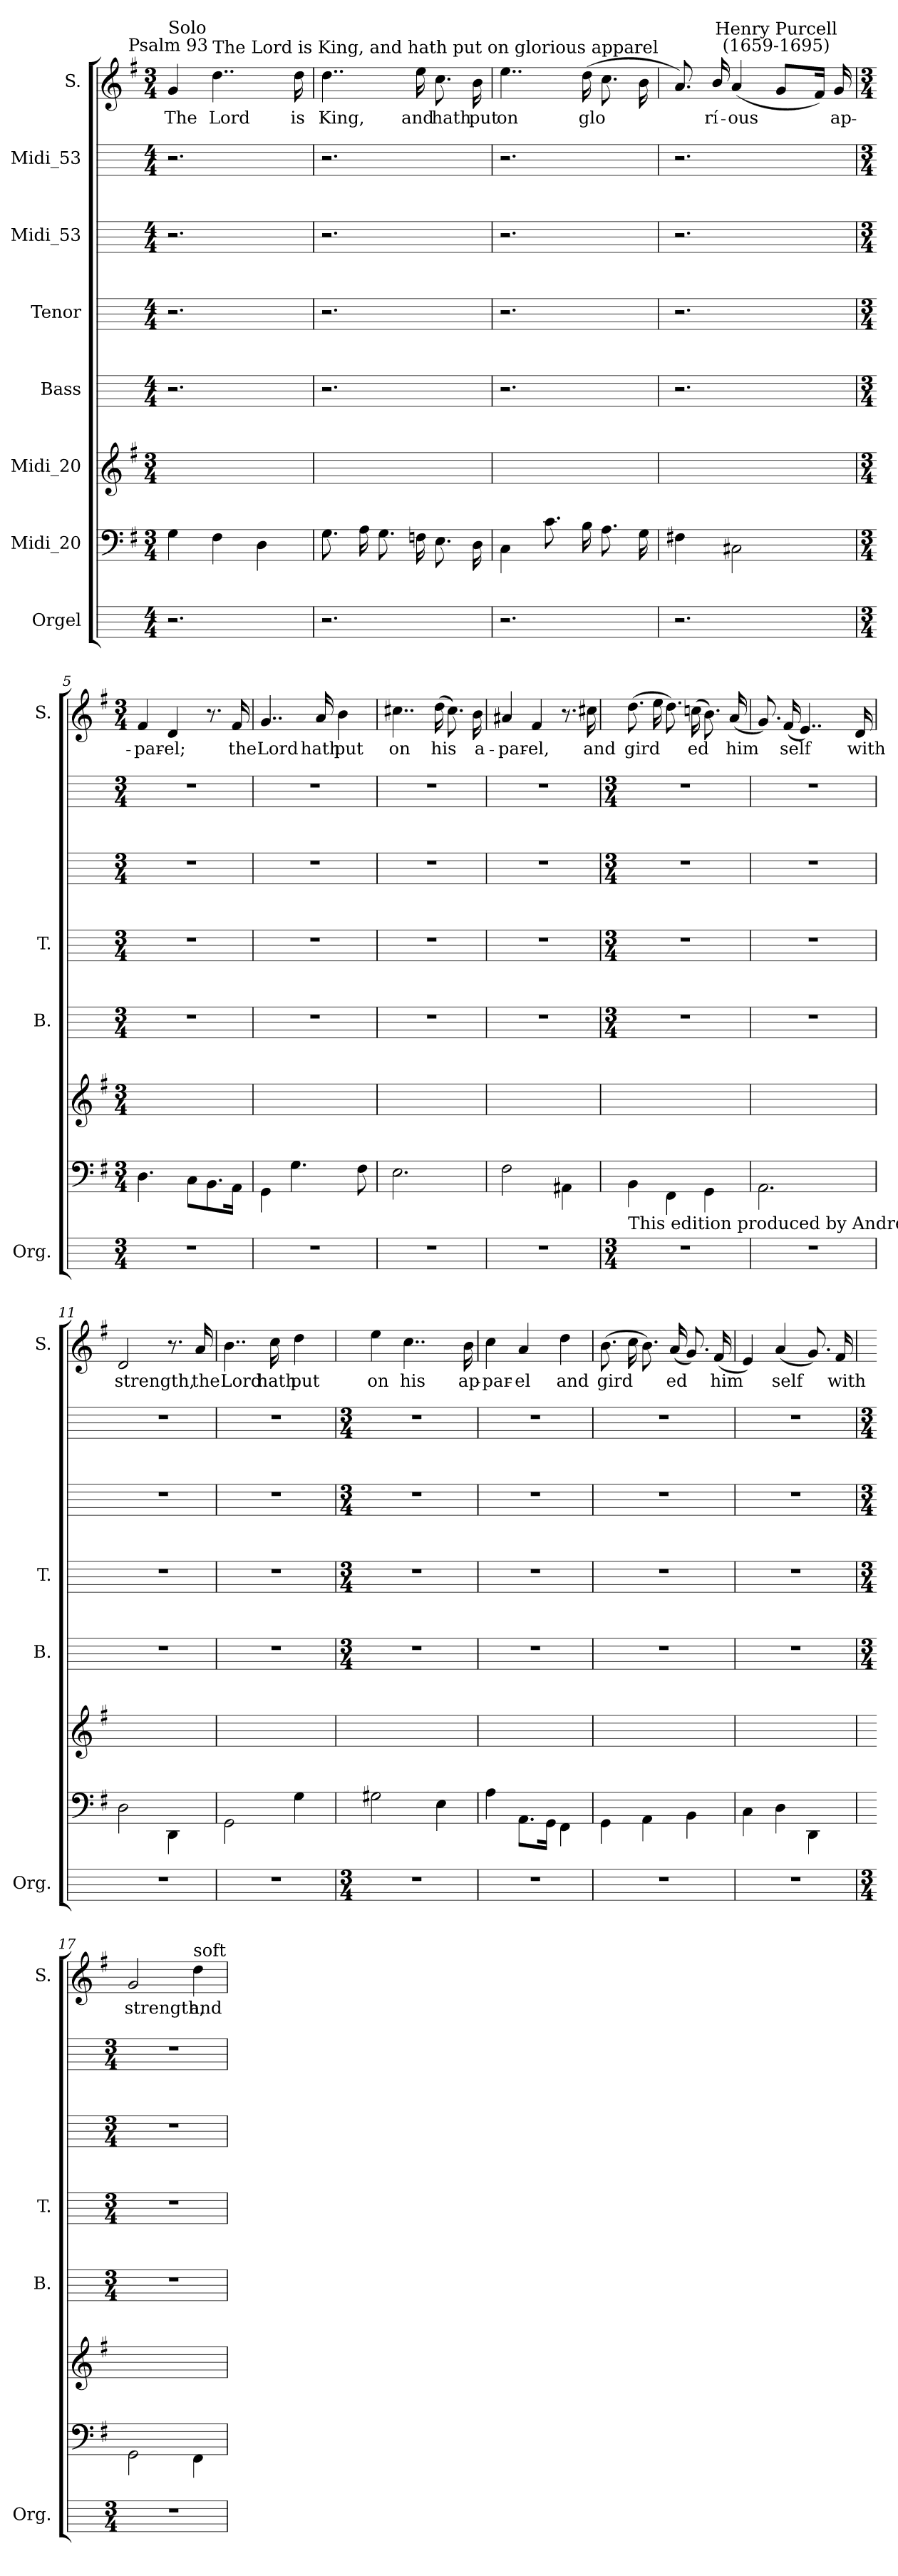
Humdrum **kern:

**kern	**kern	**kern	**kern	**kern	**kern	**kern	**kern	**text
*part8	*part7	*part6	*part5	*part4	*part3	*part2	*part1	*part1
*staff8	*staff7	*staff6	*staff5	*staff4	*staff3	*staff2	*staff1	*staff1
*I"Orgel	*I"Midi_20	*I"Midi_20	*I"Bass	*I"Tenor	*I"Midi_53	*I"Midi_53	*I"S.	*
*I'Org.	*	*	*I'B.	*I'T.	*	*	*I'S.	*
*	*clefF4	*clefG2	*	*	*	*	*clefG2	*
*	*k[f#]	*k[f#]	*	*	*	*	*k[f#]	*
*	*G:	*G:	*	*	*	*	*G:	*
*M4/4	*M3/4	*M3/4	*M4/4	*M4/4	*M4/4	*M4/4	*M3/4	*
=1	=1	=1	=1	=1	=1	=1	=1	=1
!	!	!	!	!	!	!	!LO:TX:a:cj:t=Psalm 93	!
!	!	!	!	!	!	!	!LO:TX:a:t=Solo	!
!	!	!	!	!	!	!	!	!LO:LY:b
2.r	4G\	2ryy	2.r	2.r	2.r	2.r	4g	The
!	!	!	!	!	!	!	!	!LO:LY:b
.	4F#\	.	.	.	.	.	4..dd	Lord
.	4D\	8.ryy	.	.	.	.	.	.
!	!	!	!	!	!	!	!	!LO:LY:b
.	.	16ryy	.	.	.	.	16dd	is
=2	=2	=2	=2	=2	=2	=2	=2	=2
!	!	!	!	!	!	!	!	!LO:LY:b
2.r	8.G\L	2ryy	2.r	2.r	2.r	2.r	4..dd	King,
.	16A\L	.	.	.	.	.	.	.
.	8.G\	.	.	.	.	.	.	.
!	!	!	!	!	!	!	!	!LO:LY:b
.	16Fn\L	.	.	.	.	.	16ee	and
!	!	!	!	!	!	!	!LO:TX:a:cj:t=The Lord is King, and hath put on glorious apparel	!
!	!	!	!	!	!	!	!	!LO:LY:b
.	8.E\	8.ryy	.	.	.	.	8.cc	hath
!	!	!	!	!	!	!	!	!LO:LY:b
.	16D\J	16ryy	.	.	.	.	16b	put
=3	=3	=3	=3	=3	=3	=3	=3	=3
!	!	!	!	!	!	!	!	!LO:LY:b
2.r	4C\	2ryy	2.r	2.r	2.r	2.r	4..ee	on
.	8.c\L	.	.	.	.	.	.	.
!	!	!	!	!	!	!	!	!LO:LY:b
.	16B\L	.	.	.	.	.	(>16ddLL	glo
.	8.A\	8.ryy	.	.	.	.	8.cc	.
.	16G\J	16ryy	.	.	.	.	16bJ	.
=4	=4	=4	=4	=4	=4	=4	=4	=4
2.r	4F#X\	2ryy	2.r	2.r	2.r	2.r	8.a)	.
!	!	!	!	!	!	!	!	!LO:LY:b
.	.	.	.	.	.	.	16b/	rí-
!	!	!	!	!	!	!	!	!LO:LY:b
.	2C#X\	.	.	.	.	.	(<4a	-ous
!	!	!	!	!	!	!	!LO:TX:a:cj:t=Henry Purcell\n(1659-1695)	!
.	.	16ryy	.	.	.	.	8gL	.
.	.	8.ryy	.	.	.	.	.	.
.	.	.	.	.	.	.	16f#J)	.
!	!	!	!	!	!	!	!	!LO:LY:b
.	.	.	.	.	.	.	16g	ap-
!!LO:LB:g=z
=5	=5	=5	=5	=5	=5	=5	=5	=5
*M3/4	*M3/4	*M3/4	*M3/4	*M3/4	*M3/4	*M3/4	*M3/4	*
*	*	*^	*	*	*	*	*	*
!	!	!	!	!	!	!	!	!	!LO:LY:b
2.r	4.D\	2ryy	2ryy	2.r	2.r	2.r	2.r	4f#	-par-
!	!	!	!	!	!	!	!	!	!LO:LY:b
.	.	.	.	.	.	.	.	4d	-el;
.	8C\L	.	.	.	.	.	.	.	.
.	8.BB\	8.ryy	8.ryy	.	.	.	.	8.r	.
!	!	!	!	!	!	!	!	!	!LO:LY:b
.	16AA\J	16ryy	16ryy	.	.	.	.	16f#	the
=6	=6	=6	=6	=6	=6	=6	=6	=6	=6
!	!	!	!	!	!	!	!	!	!LO:LY:b
2.r	4GG\	2ryy	2ryy	2.r	2.r	2.r	2.r	4..g	Lord
.	4.G\	.	.	.	.	.	.	.	.
!	!	!	!	!	!	!	!	!	!LO:LY:b
.	.	.	.	.	.	.	.	16a	hath
!	!	!	!	!	!	!	!	!	!LO:LY:b
.	.	8ryy	8ryy	.	.	.	.	4b	put
.	8F#\	8ryy	8ryy	.	.	.	.	.	.
=7	=7	=7	=7	=7	=7	=7	=7	=7	=7
!	!	!	!	!	!	!	!	!	!LO:LY:b
2.r	2.E\	2.ryy	2.ryy	2.r	2.r	2.r	2.r	4..cc#X	on
!	!	!	!	!	!	!	!	!	!LO:LY:b
.	.	.	.	.	.	.	.	(>16dd	his
.	.	.	.	.	.	.	.	8.cc#)	.
!	!	!	!	!	!	!	!	!	!LO:LY:b
.	.	.	.	.	.	.	.	16b	a-
=8	=8	=8	=8	=8	=8	=8	=8	=8	=8
!	!	!	!	!	!	!	!	!	!LO:LY:b
2.r	2F#\	2.ryy	2.ryy	2.r	2.r	2.r	2.r	4a#X	-par-
!	!	!	!	!	!	!	!	!	!LO:LY:b
.	.	.	.	.	.	.	.	4f#	-el,
.	4AA#X\	.	.	.	.	.	.	8.r	.
!	!	!	!	!	!	!	!	!	!LO:LY:b
.	.	.	.	.	.	.	.	16cc#X	and
!!LO:LB:g=z
=9	=9	=9	=9	=9	=9	=9	=9	=9	=9
*M3/4	*	*	*	*M3/4	*M3/4	*M3/4	*M3/4	*	*
!	!LO:TX:b:t=This edition produced by Andrew Sims, 2021	!	!	!	!	!	!	!	!
!	!	!	!	!	!	!	!	!	!LO:LY:b
2.r	4BB\	2ryy	2ryy	2.r	2.r	2.r	2.r	(>8.ddL	gird
.	.	.	.	.	.	.	.	16eeL	.
.	4FF#\	.	.	.	.	.	.	8.ddJ)	.
!	!	!	!	!	!	!	!	!	!LO:LY:b
.	.	.	.	.	.	.	.	(>16ccnLL	ed
.	4GG\	8.ryy	8.ryy	.	.	.	.	8.bJ)	.
!	!	!	!	!	!	!	!	!	!LO:LY:b
.	.	16ryy	16ryy	.	.	.	.	(<16a	him
=10	=10	=10	=10	=10	=10	=10	=10	=10	=10
2.r	2.AA\	2ryy	2ryy	2.r	2.r	2.r	2.r	8.g)	.
!	!	!	!	!	!	!	!	!	!LO:LY:b
.	.	.	.	.	.	.	.	(<16f#	self
.	.	.	.	.	.	.	.	4..e)	.
.	.	8.ryy	8.ryy	.	.	.	.	.	.
!	!	!	!	!	!	!	!	!	!LO:LY:b
.	.	16ryy	16ryy	.	.	.	.	16d	with
=11	=11	=11	=11	=11	=11	=11	=11	=11	=11
!	!	!	!	!	!	!	!	!	!LO:LY:b
2.r	2D\	2ryy	2ryy	2.r	2.r	2.r	2.r	2d	strength,
.	4DD\	8.ryy	8.ryy	.	.	.	.	8.r	.
!	!	!	!	!	!	!	!	!	!LO:LY:b
.	.	16ryy	16ryy	.	.	.	.	16a	the
=12	=12	=12	=12	=12	=12	=12	=12	=12	=12
!	!	!	!	!	!	!	!	!	!LO:LY:b
2.r	2GG\	2ryy	2ryy	2.r	2.r	2.r	2.r	4..b	Lord
!	!	!	!	!	!	!	!	!	!LO:LY:b
.	.	.	.	.	.	.	.	16cc	hath
!	!	!	!	!	!	!	!	!	!LO:LY:b
.	4G\	16ryy	16ryy	.	.	.	.	4dd	put
.	.	8.ryy	8.ryy	.	.	.	.	.	.
!!LO:LB:g=z
=13	=13	=13	=13	=13	=13	=13	=13	=13	=13
*M3/4	*	*	*	*M3/4	*M3/4	*M3/4	*M3/4	*	*
!	!	!	!	!	!	!	!	!	!LO:LY:b
2.r	2G#X\	2ryy	2ryy	2.r	2.r	2.r	2.r	4ee	on
!	!	!	!	!	!	!	!	!	!LO:LY:b
.	.	.	.	.	.	.	.	4..cc	his
.	4E\	8.ryy	8.ryy	.	.	.	.	.	.
!	!	!	!	!	!	!	!	!	!LO:LY:b
.	.	16ryy	16ryy	.	.	.	.	16b	ap-
=14	=14	=14	=14	=14	=14	=14	=14	=14	=14
!	!	!	!	!	!	!	!	!	!LO:LY:b
2.r	4A\	2.ryy	2.ryy	2.r	2.r	2.r	2.r	4cc	-par-
!	!	!	!	!	!	!	!	!	!LO:LY:b
.	8.AA\L	.	.	.	.	.	.	4a	-el
.	16GG\J	.	.	.	.	.	.	.	.
!	!	!	!	!	!	!	!	!	!LO:LY:b
.	4FF#\	.	.	.	.	.	.	4dd	and
=15	=15	=15	=15	=15	=15	=15	=15	=15	=15
!	!	!	!	!	!	!	!	!	!LO:LY:b
2.r	4GG\	2ryy	2ryy	2.r	2.r	2.r	2.r	(>8.bL	gird
.	.	.	.	.	.	.	.	16ccL	.
.	4AA\	.	.	.	.	.	.	8.bJ)	.
!	!	!	!	!	!	!	!	!	!LO:LY:b
.	.	.	.	.	.	.	.	(<16a	ed
.	4BB\	8.ryy	8.ryy	.	.	.	.	8.g)	.
!	!	!	!	!	!	!	!	!	!LO:LY:b
.	.	16ryy	16ryy	.	.	.	.	(<16f#	him
=16	=16	=16	=16	=16	=16	=16	=16	=16	=16
2.r	4C\	2ryy	2ryy	2.r	2.r	2.r	2.r	4e)	.
!	!	!	!	!	!	!	!	!	!LO:LY:b
.	4D\	.	.	.	.	.	.	(<4a	self
.	4DD\	8.ryy	8.ryy	.	.	.	.	8.g)	.
!	!	!	!	!	!	!	!	!	!LO:LY:b
.	.	16ryy	16ryy	.	.	.	.	16f#	with
!!LO:LB:g=z
=17	=17	=17	=17	=17	=17	=17	=17	=17	=17
*M3/4	*	*	*	*M3/4	*M3/4	*M3/4	*M3/4	*	*
!	!	!	!	!	!	!	!	!	!LO:LY:b
2.r	2GG\	2.ryy	2.ryy	2.r	2.r	2.r	2.r	2g	strength,
!	!	!	!	!	!	!	!	!LO:TX:a:t=soft	!
!	!	!	!	!	!	!	!	!	!LO:LY:b
.	4FF#\	.	.	.	.	.	.	4dd	and
*	*	*v	*v	*	*	*	*	*	*
=	=	=	=	=	=	=	=	=
*-	*-	*-	*-	*-	*-	*-	*-	*-
